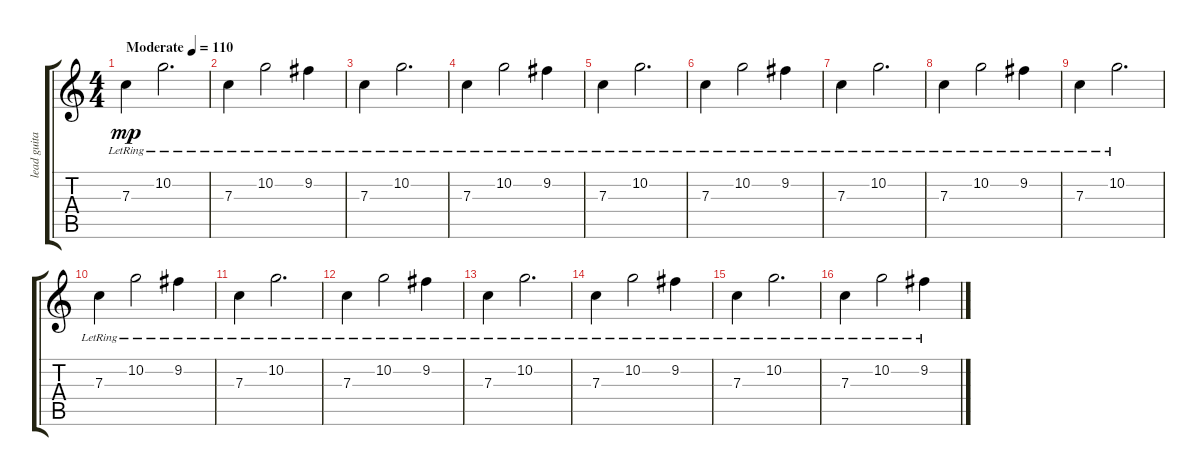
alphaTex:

\track ("lead guitar" "lead guita") {instrument overdrivenguitar}
\staff {score tabs}
\tuning (D4 A3 F3 C3 G2 C2) {hide}
\ts (4 4)
\tempo (110 "Moderate")
\clef g2
\ks c
7.3{lr}.4{dy mp instrument overdrivenguitar} 10.2{lr}.2{d} |
7.3{lr}.4 10.2{lr}.2 9.2{lr}.4 |
7.3{lr}.4 10.2{lr}.2{d} |
7.3{lr}.4 10.2{lr}.2 9.2{lr}.4 |
7.3{lr}.4 10.2{lr}.2{d} |
7.3{lr}.4 10.2{lr}.2 9.2{lr}.4 |
7.3{lr}.4 10.2{lr}.2{d} |
7.3{lr}.4 10.2{lr}.2 9.2{lr}.4 |
7.3{lr}.4 10.2{lr}.2{d} |
7.3{lr}.4 10.2{lr}.2 9.2{lr}.4 |
7.3{lr}.4 10.2{lr}.2{d} |
7.3{lr}.4 10.2{lr}.2 9.2{lr}.4 |
7.3{lr}.4 10.2{lr}.2{d} |
7.3{lr}.4 10.2{lr}.2 9.2{lr}.4 |
7.3{lr}.4 10.2{lr}.2{d} |
7.3{lr}.4 10.2{lr}.2 9.2{lr}.4
